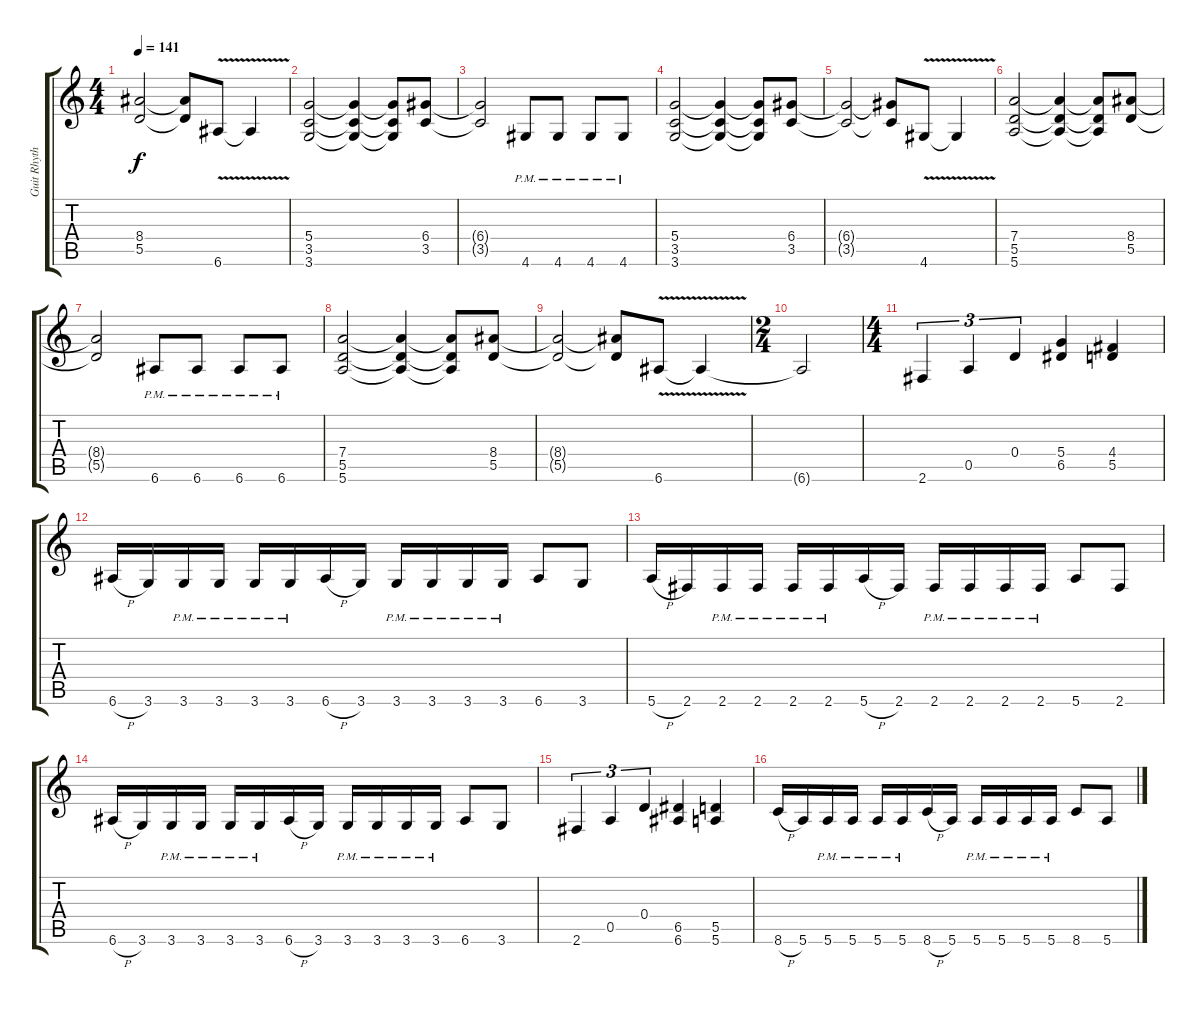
\track ("Guit Rhythm 2" "Guit Rhyth") {instrument distortionguitar}
\staff {score tabs}
\tuning (E4 B3 G3 D3 A2 E2) {hide}
\ts (4 4)
\tempo 141
\clef g2
\ks c
(8.4{t} 5.5{t}).2{dy f} (8.4{t} 5.5{t}).8 6.6{v}.8 6.6{t}.4 |
(5.4 3.5 3.6).2 (5.4{t} 3.5{t} 3.6{t}).4 (5.4{t} 3.5{t} 3.6{t}).8 (6.4 3.5).8 |
(6.4{t} 3.5{t}).2 4.6{pm}.8 4.6{pm}.8 4.6{pm}.8 4.6{pm}.8 |
(5.4 3.5 3.6).2 (5.4{t} 3.5{t} 3.6{t}).4 (5.4{t} 3.5{t} 3.6{t}).8 (6.4 3.5).8 |
(6.4{t} 3.5{t}).2 (6.4{t} 3.5{t}).8 4.6{v}.8 4.6{t}.4 |
(7.4 5.5 5.6).2 (7.4{t} 5.5{t} 5.6{t}).4 (7.4{t} 5.5{t} 5.6{t}).8 (8.4 5.5).8 |
(8.4{t} 5.5{t}).2 6.6{pm}.8 6.6{pm}.8 6.6{pm}.8 6.6{pm}.8 |
(7.4 5.5 5.6).2 (7.4{t} 5.5{t} 5.6{t}).4 (7.4{t} 5.5{t} 5.6{t}).8 (8.4 5.5).8 |
(8.4{t} 5.5{t}).2 (8.4{t} 5.5{t}).8 6.6{v}.8 6.6{t}.4 |
\ts (2 4)
6.6{t}.2 |
\ts (4 4)
2.6.4{tu (3 2)} 0.5.4{tu (3 2)} 0.4.4{tu (3 2)} (5.4 6.5).4 (4.4 5.5).4 |
6.6{h}.16 3.6.16 3.6{pm}.16 3.6{pm}.16 3.6{pm}.16 3.6{pm}.16 6.6{h}.16 3.6.16 3.6{pm}.16 3.6{pm}.16 3.6{pm}.16 3.6{pm}.16 6.6.8 3.6.8 |
5.6{h}.16 2.6.16 2.6{pm}.16 2.6{pm}.16 2.6{pm}.16 2.6{pm}.16 5.6{h}.16 2.6.16 2.6{pm}.16 2.6{pm}.16 2.6{pm}.16 2.6{pm}.16 5.6.8 2.6.8 |
6.6{h}.16 3.6.16 3.6{pm}.16 3.6{pm}.16 3.6{pm}.16 3.6{pm}.16 6.6{h}.16 3.6.16 3.6{pm}.16 3.6{pm}.16 3.6{pm}.16 3.6{pm}.16 6.6.8 3.6.8 |
2.6.4{tu (3 2)} 0.5.4{tu (3 2)} 0.4.4{tu (3 2)} (6.5 6.6).4 (5.5 5.6).4 |
8.6{h}.16 5.6.16 5.6{pm}.16 5.6{pm}.16 5.6{pm}.16 5.6{pm}.16 8.6{h}.16 5.6.16 5.6{pm}.16 5.6{pm}.16 5.6{pm}.16 5.6{pm}.16 8.6.8 5.6.8
